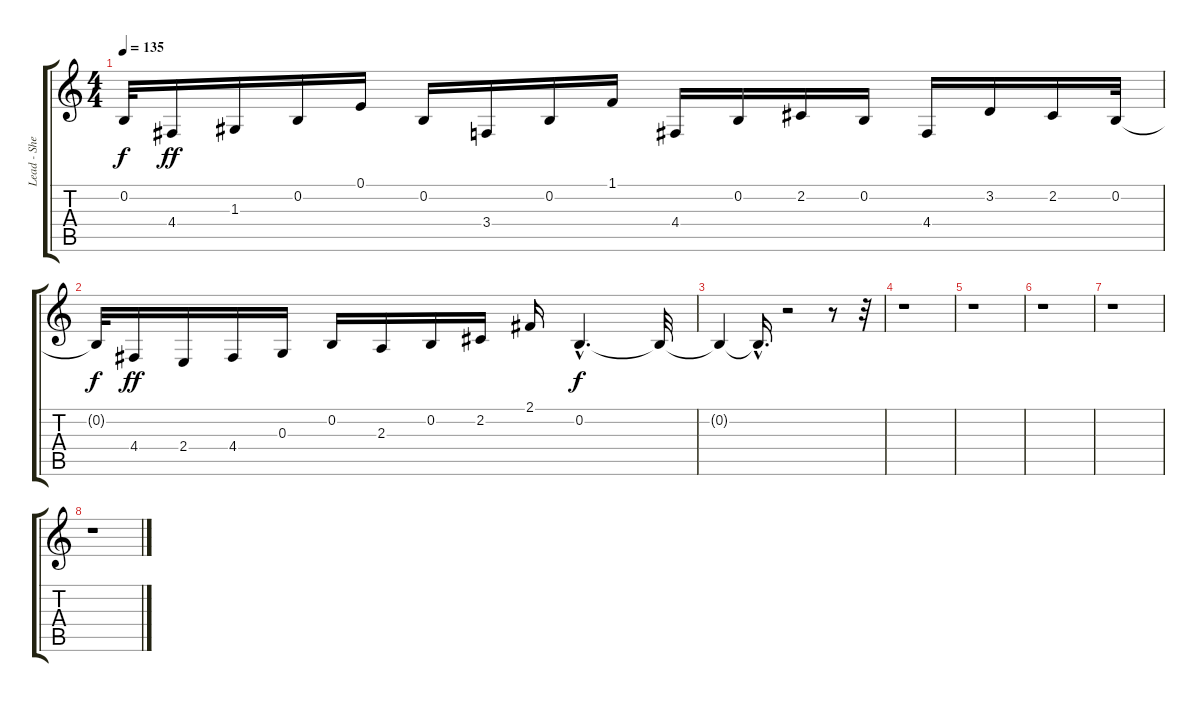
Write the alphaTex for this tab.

\track ("Lead - Sherinian" "Lead - She") {instrument lead2sawtooth}
\staff {score tabs}
\tuning (E4 B3 G3 D3 A2 E2) {hide}
\ts (4 4)
\tempo 135
\clef g2
\ks c
0.2{t}.32{dy f} 4.4.16{dy ff} 1.3.16 0.2.16 0.1.16 0.2.16 3.4.16 0.2.16 1.1.16 4.4.16 0.2.16 2.2.16 0.2.16 4.4.16 3.2.16 2.2.16 0.2.32 |
0.2{t}.32{dy f} 4.4.16{dy ff} 2.4.16 4.4.16 0.3.16 0.2.16 2.3.16 0.2.16 2.2.16 2.1.16 0.2{hac}.4{d dy f} 0.2{t}.32 |
0.2{t}.4 0.2{hac t}.16{d} r.2 r.8 r.32 |
r.1 |
r.1 |
r.1 |
r.1 |
r.1
